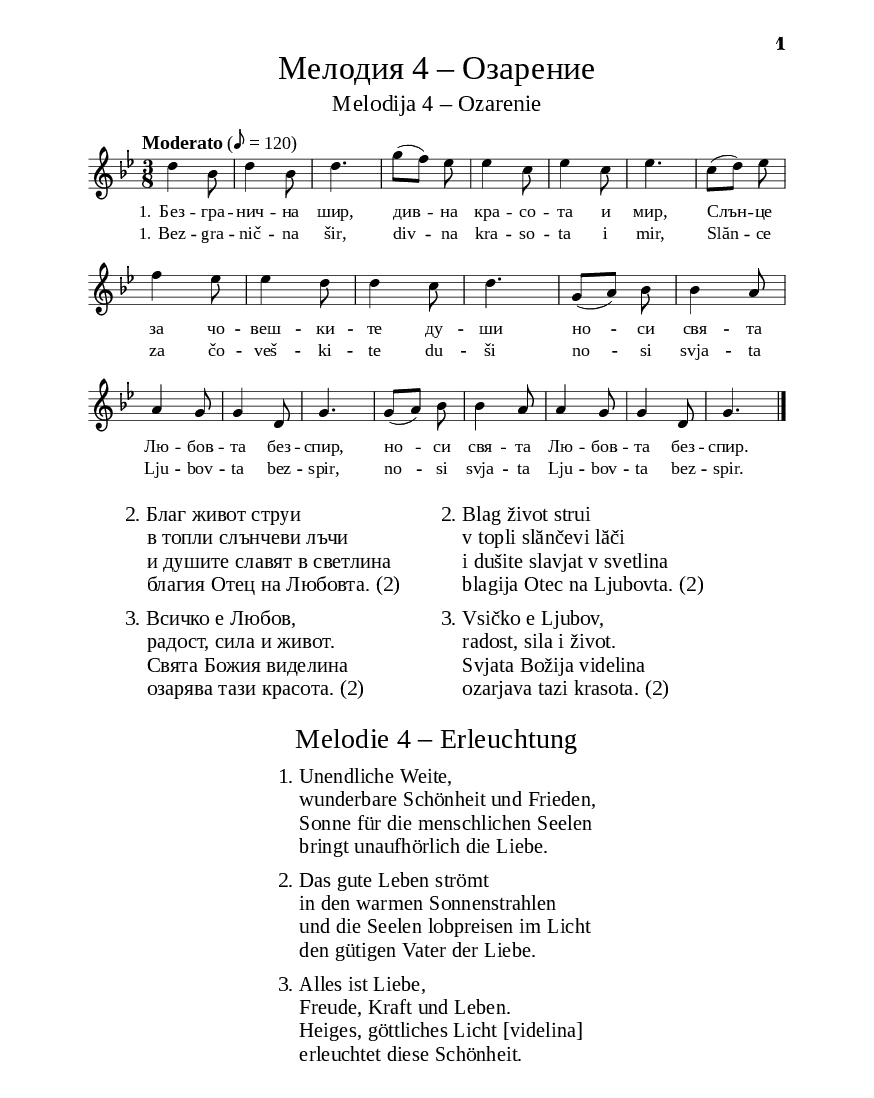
\version "2.24.4"

% include paper part and global functions
\include "include/globals.ily"

\bookpart {
  \label #'ref223
  \tocItem \markup "Мелодия 4 – Озарение – Melodija 3 – Ozarenie"
  \include "include/bookpart-paper.ily"
  \score {
    \include "include/score-layout.ily"

    \new Voice \absolute {
      \clef treble
      \key g \minor
      \time 3/8
      \tempoFunc "Moderato" 8 "120"
      \autoBeamOff
      d''4 bes'8 | % 2
      d''4 bes'8 | % 3
      d''4. | % 4
      g''8 ( [ f''8 ) ] es''8 | % 5
      es''4 c''8 | % 6
      es''4 c''8 | % 7
      es''4. | % 8
      c''8 ( [ d''8 ) ] es''8 \break | % 9
      f''4 es''8 |
      es''4 d''8 | % 11
      d''4 c''8 | % 12
      d''4. | % 13
      g'8 ( [  a'8 ) ] bes'8 | % 14
      bes'4  a'8 \break | % 15
      a'4  g'8 | % 16
      g'4  d'8 | % 17
      g'4. | % 18
      g'8 ( [  a'8 ) ] bes'8 | % 19
      bes'4  a'8 |
      a'4  g'8 | % 21
      g'4  d'8 | % 22
      g'4. \bar "|."
    }

    \addlyrics {
      \set stanza = "1." Без -- гра -- нич -- на шир, див
      -- на кра -- со -- та и мир,
      Слън -- це за чо -- веш -- ки --
      те ду -- ши но -- си свя -- та
      Лю -- бов -- та без -- спир, но --
      си свя -- та Лю -- бов -- та без --
      спир.}
      \addlyrics {
        \set stanza = "1." Bez -- gra -- nič -- na šir, div
        -- na kra -- so -- ta i mir,
        Slăn -- ce za čo -- veš -- ki --
        te du -- ši no -- si svja -- ta
        Lju -- bov -- ta bez -- spir, no --
        si svja -- ta Lju -- bov -- ta bez --
        spir.}

        \header {
          title = \titleFunc "Мелодия 4 – Озарение" "Melodija 4 – Ozarenie"
        }

        \midi{}

      } % score

      \markup \vspace #1

      \markup \abs-fontsize #10 {
        \hspace #5
        \override #`(baseline-skip . ,bgCoupletBaselineSkip) % affects space between column lines
        \column {
          \line {   2.  Благ живот струи }
          \line {   "   " в топли слънчеви лъчи }
          \line {   "   " и душите славят в светлина }
          \line {   "   " благия Отец на Любовта. (2) }
          \vspace #0.5
          \line {   3. Всичко е Любов, }
          \line {   "   " радост, сила и живот. }
          \line {   "   " Свята Божия виделина }
          \line {   "   " озарява тази красота. (2)}
        }

        \hspace #5
        \override #`(baseline-skip . ,bgCoupletBaselineSkip)
        \column {
          \line {   2.  Blag život strui }
          \line {   "   " v topli slănčevi lăči }
          \line {   "   " i dušite slavjat v svetlina }
          \line {   "   " blagija Otec na Ljubovta. (2) }
          \vspace #0.5
          \line {   3. Vsičko e Ljubov, }
          \line {   "   " radost, sila i život. }
          \line {   "   " Svjata Božija videlina }
          \line {   "   " ozarjava tazi krasota. (2)}
        } %column
      } % markup



      \markup \empty-two
      % include foreign translation(s) of the song
      \version "2.24.4"

\markup \fill-line { \fontsize #deTitleFontSize "Melodie 4 – Erleuchtung" }
\markup \null
\markup \null
\markup \abs-fontsize #10 {
  \fill-line {
  \override #`(baseline-skip . ,deCoupletBaselineSkip)

  \column {

    \line { 1. Unendliche Weite, }

    \line {   "   " wunderbare Schönheit und Frieden, }

    \line {   "   " Sonne für die menschlichen Seelen }

    \line {   "   " bringt unaufhörlich die Liebe. }
     \vspace #0.5
    \line {2. Das gute Leben strömt }

    \line {   "   " in den warmen Sonnenstrahlen }

    \line {   "   " und die Seelen lobpreisen im Licht }

    \line {   "   " den gütigen Vater der Liebe. }
    \vspace #0.5

    \line {3. Alles ist Liebe, }

    \line {   "   " Freude, Kraft und Leben. }

    \line {   "   " Heiges, göttliches Licht [videlina] }

    \line {   "   " erleuchtet diese Schönheit. }

  }
  }
}


    } % bookpart

    % Più mosso
    %
